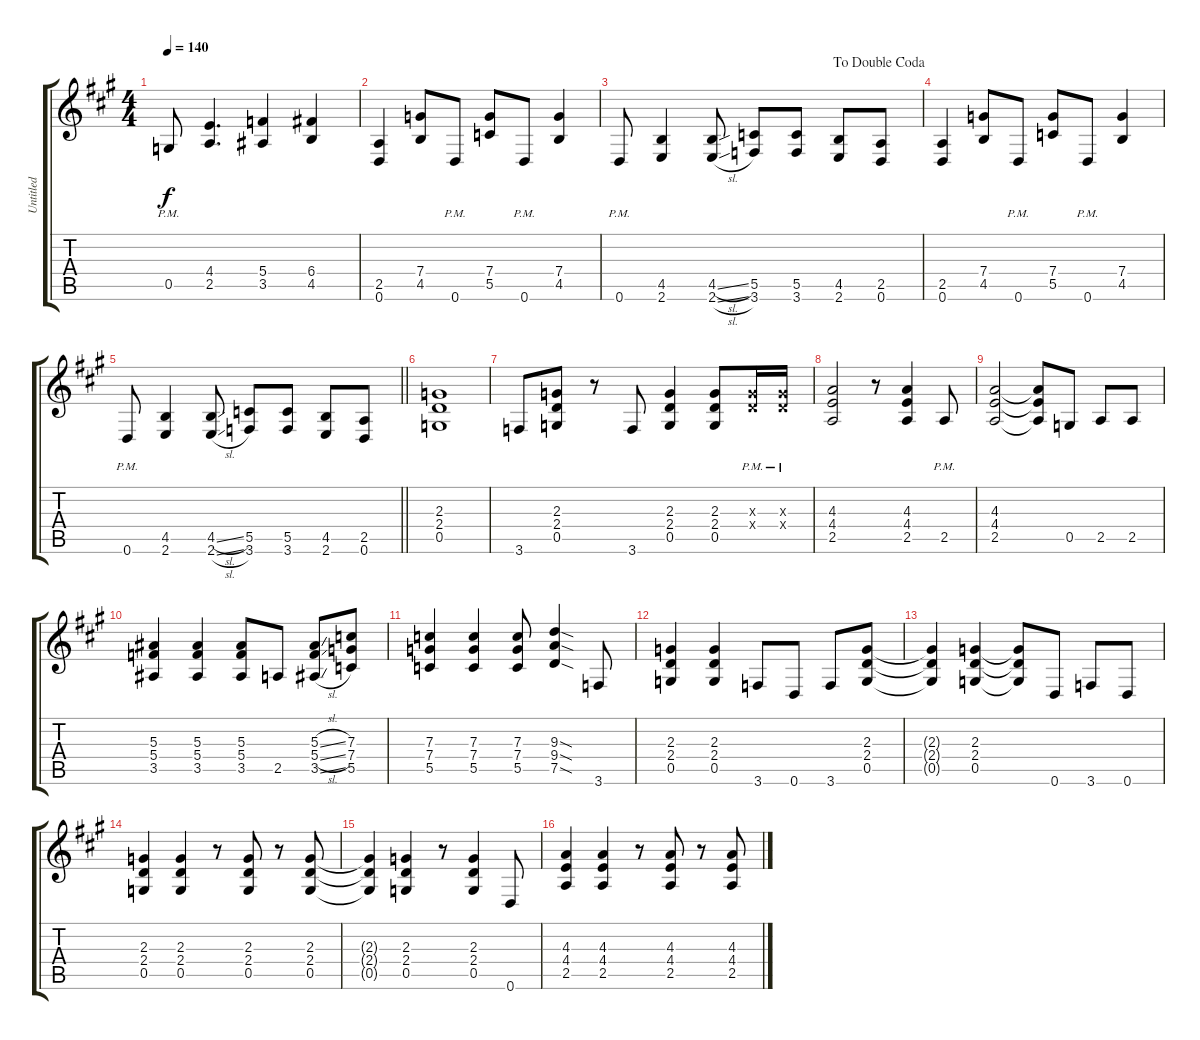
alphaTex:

\track ("Untitled" "Untitled") {instrument distortionguitar}
\staff {score tabs}
\tuning (D4 A3 F3 C3 G2 D2) {hide}
\ts (4 4)
\tempo 140
\clef g2
\ks a
0.5{pm}.8{dy f} (4.4 2.5).4{d} (5.4 3.5).4 (6.4 4.5).4 |
(2.5 0.6).4 (7.4 4.5).8 0.6{pm}.8 (7.4 5.5).8 0.6{pm}.8 (7.4 4.5).4 |
\jump dadoublecoda
0.6{pm}.8 (4.5 2.6).4 (4.5{sl} 2.6{sl}).8 (5.5 3.6).8 (5.5 3.6).8 (4.5 2.6).8 (2.5 0.6).8 |
(2.5 0.6).4 (7.4 4.5).8 0.6{pm}.8 (7.4 5.5).8 0.6{pm}.8 (7.4 4.5).4 |
\barLineRight lightlight
0.6{pm}.8 (4.5 2.6).4 (4.5{sl} 2.6{sl}).8 (5.5 3.6).8 (5.5 3.6).8 (4.5 2.6).8 (2.5 0.6).8 |
(2.3 2.4 0.5).1 |
3.6.8 (2.3 2.4 0.5).8 r.8 3.6.8 (2.3 2.4 0.5).4 (2.3 2.4 0.5).8 (2.3{pm x} 2.4{pm x}).16 (2.3{pm x} 2.4{pm x}).16 |
(4.3 4.4 2.5).2 r.8 (4.3 4.4 2.5).4 2.5{pm}.8 |
(4.3 4.4 2.5).2 (4.3{t} 4.4{t} 2.5{t}).8 0.5.8 2.5.8 2.5.8 |
(5.3 5.4 3.5).4 (5.3 5.4 3.5).4 (5.3 5.4 3.5).8 2.5.8 (5.3{sl} 5.4{sl} 3.5{sl}).8 (7.3 7.4 5.5).8 |
(7.3 7.4 5.5).4 (7.3 7.4 5.5).4 (7.3 7.4 5.5).8 (9.3{sod} 9.4{sod} 7.5{sod}).4 3.6.8 |
(2.3 2.4 0.5).4 (2.3 2.4 0.5).4 3.6.8 0.6.8 3.6.8 (2.3 2.4 0.5).8 |
(2.3{t} 2.4{t} 0.5{t}).4 (2.3 2.4 0.5).4 (2.3{t} 2.4{t} 0.5{t}).8 0.6.8 3.6.8 0.6.8 |
(2.3 2.4 0.5).4 (2.3 2.4 0.5).4 r.8 (2.3 2.4 0.5).8 r.8 (2.3 2.4 0.5).8 |
(2.3{t} 2.4{t} 0.5{t}).4 (2.3 2.4 0.5).4 r.8 (2.3 2.4 0.5).4 0.6.8 |
(4.3 4.4 2.5).4 (4.3 4.4 2.5).4 r.8 (4.3 4.4 2.5).8 r.8 (4.3 4.4 2.5).8
